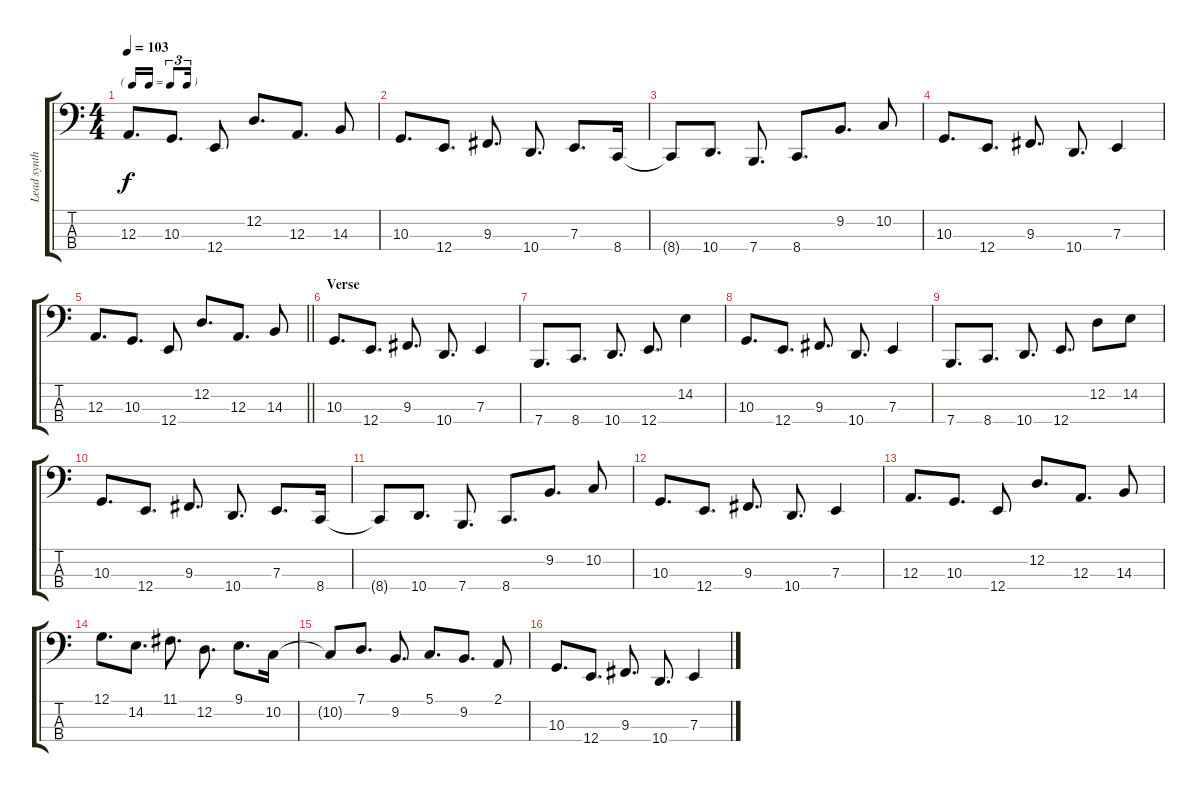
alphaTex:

\track ("Lead synth" "Lead synth") {instrument lead2sawtooth}
\staff {score tabs}
\tuning (G2 D2 A1 E1) {hide}
\ts (4 4)
\tf triplet16th
\tempo 103
\clef f4
\ks c
12.3.8{d dy f} 10.3.8{d} 12.4.8 12.2.8{d} 12.3.8{d} 14.3.8 |
10.3.8{d} 12.4.8{d} 9.3.8{d} 10.4.8{d} 7.3.8{d} 8.4.16 |
8.4{t}.8 10.4.8{d} 7.4.8{d} 8.4.8{d} 9.2.8{d} 10.2.8 |
10.3.8{d} 12.4.8{d} 9.3.8{d} 10.4.8{d} 7.3.4 |
\barLineRight lightlight
12.3.8{d} 10.3.8{d} 12.4.8 12.2.8{d} 12.3.8{d} 14.3.8 |
\section ("" "Verse")
10.3.8{d} 12.4.8{d} 9.3.8{d} 10.4.8{d} 7.3.4 |
7.4.8{d} 8.4.8{d} 10.4.8{d} 12.4.8{d} 14.2.4 |
10.3.8{d} 12.4.8{d} 9.3.8{d} 10.4.8{d} 7.3.4 |
7.4.8{d} 8.4.8{d} 10.4.8{d} 12.4.8{d} 12.2.8 14.2.8 |
10.3.8{d} 12.4.8{d} 9.3.8{d} 10.4.8{d} 7.3.8{d} 8.4.16 |
8.4{t}.8 10.4.8{d} 7.4.8{d} 8.4.8{d} 9.2.8{d} 10.2.8 |
10.3.8{d} 12.4.8{d} 9.3.8{d} 10.4.8{d} 7.3.4 |
12.3.8{d} 10.3.8{d} 12.4.8 12.2.8{d} 12.3.8{d} 14.3.8 |
12.1.8{d} 14.2.8{d} 11.1.8{d} 12.2.8{d} 9.1.8{d} 10.2.16 |
10.2{t}.8 7.1.8{d} 9.2.8{d} 5.1.8{d} 9.2.8{d} 2.1.8 |
10.3.8{d} 12.4.8{d} 9.3.8{d} 10.4.8{d} 7.3.4
